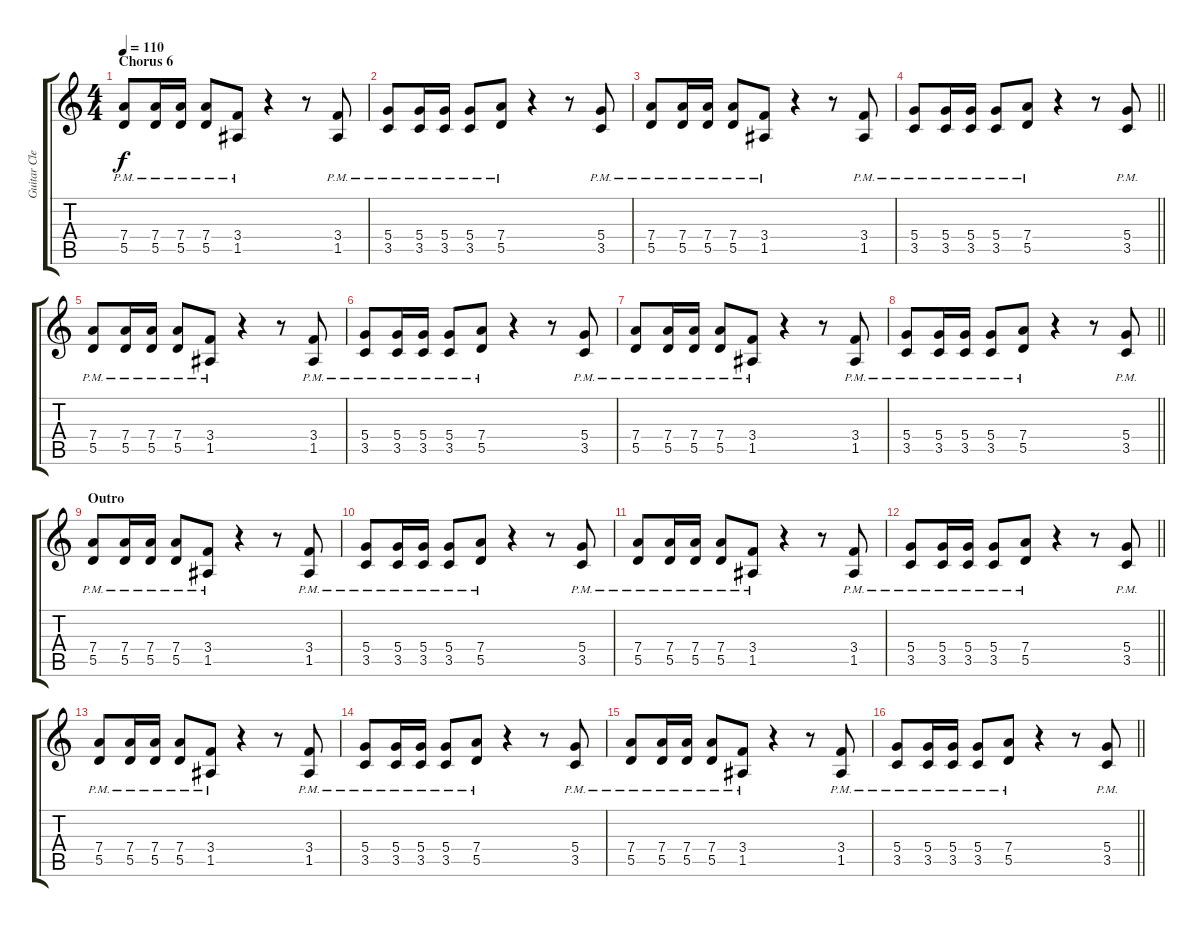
\track ("Guitar Clean" "Guitar Cle") {instrument electricguitarclean}
\staff {score tabs}
\tuning (E4 B3 G3 D3 A2 E2) {hide}
\ts (4 4)
\section ("" "Chorus 6")
\tempo 110
\clef g2
\ks c
(7.4{pm} 5.5{pm}).8{dy f} (7.4{pm} 5.5{pm}).16 (7.4{pm} 5.5{pm}).16 (7.4{pm} 5.5{pm}).8 (3.4{pm} 1.5{pm}).8 r.4 r.8 (3.4{pm} 1.5{pm}).8 |
(5.4{pm} 3.5{pm}).8 (5.4{pm} 3.5{pm}).16 (5.4{pm} 3.5{pm}).16 (5.4{pm} 3.5{pm}).8 (7.4{pm} 5.5{pm}).8 r.4 r.8 (5.4{pm} 3.5{pm}).8 |
(7.4{pm} 5.5{pm}).8 (7.4{pm} 5.5{pm}).16 (7.4{pm} 5.5{pm}).16 (7.4{pm} 5.5{pm}).8 (3.4{pm} 1.5{pm}).8 r.4 r.8 (3.4{pm} 1.5{pm}).8 |
\barLineRight lightlight
(5.4{pm} 3.5{pm}).8 (5.4{pm} 3.5{pm}).16 (5.4{pm} 3.5{pm}).16 (5.4{pm} 3.5{pm}).8 (7.4{pm} 5.5{pm}).8 r.4 r.8 (5.4{pm} 3.5{pm}).8 |
(7.4{pm} 5.5{pm}).8 (7.4{pm} 5.5{pm}).16 (7.4{pm} 5.5{pm}).16 (7.4{pm} 5.5{pm}).8 (3.4{pm} 1.5{pm}).8 r.4 r.8 (3.4{pm} 1.5{pm}).8 |
(5.4{pm} 3.5{pm}).8 (5.4{pm} 3.5{pm}).16 (5.4{pm} 3.5{pm}).16 (5.4{pm} 3.5{pm}).8 (7.4{pm} 5.5{pm}).8 r.4 r.8 (5.4{pm} 3.5{pm}).8 |
(7.4{pm} 5.5{pm}).8 (7.4{pm} 5.5{pm}).16 (7.4{pm} 5.5{pm}).16 (7.4{pm} 5.5{pm}).8 (3.4{pm} 1.5{pm}).8 r.4 r.8 (3.4{pm} 1.5{pm}).8 |
\barLineRight lightlight
(5.4{pm} 3.5{pm}).8 (5.4{pm} 3.5{pm}).16 (5.4{pm} 3.5{pm}).16 (5.4{pm} 3.5{pm}).8 (7.4{pm} 5.5{pm}).8 r.4 r.8 (5.4{pm} 3.5{pm}).8 |
\section ("" "Outro")
(7.4{pm} 5.5{pm}).8 (7.4{pm} 5.5{pm}).16 (7.4{pm} 5.5{pm}).16 (7.4{pm} 5.5{pm}).8 (3.4{pm} 1.5{pm}).8 r.4 r.8 (3.4{pm} 1.5{pm}).8 |
(5.4{pm} 3.5{pm}).8 (5.4{pm} 3.5{pm}).16 (5.4{pm} 3.5{pm}).16 (5.4{pm} 3.5{pm}).8 (7.4{pm} 5.5{pm}).8 r.4 r.8 (5.4{pm} 3.5{pm}).8 |
(7.4{pm} 5.5{pm}).8 (7.4{pm} 5.5{pm}).16 (7.4{pm} 5.5{pm}).16 (7.4{pm} 5.5{pm}).8 (3.4{pm} 1.5{pm}).8 r.4 r.8 (3.4{pm} 1.5{pm}).8 |
\barLineRight lightlight
(5.4{pm} 3.5{pm}).8 (5.4{pm} 3.5{pm}).16 (5.4{pm} 3.5{pm}).16 (5.4{pm} 3.5{pm}).8 (7.4{pm} 5.5{pm}).8 r.4 r.8 (5.4{pm} 3.5{pm}).8 |
(7.4{pm} 5.5{pm}).8 (7.4{pm} 5.5{pm}).16 (7.4{pm} 5.5{pm}).16 (7.4{pm} 5.5{pm}).8 (3.4{pm} 1.5{pm}).8 r.4 r.8 (3.4{pm} 1.5{pm}).8 |
(5.4{pm} 3.5{pm}).8 (5.4{pm} 3.5{pm}).16 (5.4{pm} 3.5{pm}).16 (5.4{pm} 3.5{pm}).8 (7.4{pm} 5.5{pm}).8 r.4 r.8 (5.4{pm} 3.5{pm}).8 |
(7.4{pm} 5.5{pm}).8 (7.4{pm} 5.5{pm}).16 (7.4{pm} 5.5{pm}).16 (7.4{pm} 5.5{pm}).8 (3.4{pm} 1.5{pm}).8 r.4 r.8 (3.4{pm} 1.5{pm}).8 |
\barLineRight lightlight
(5.4{pm} 3.5{pm}).8 (5.4{pm} 3.5{pm}).16 (5.4{pm} 3.5{pm}).16 (5.4{pm} 3.5{pm}).8 (7.4{pm} 5.5{pm}).8 r.4 r.8 (5.4{pm} 3.5{pm}).8
